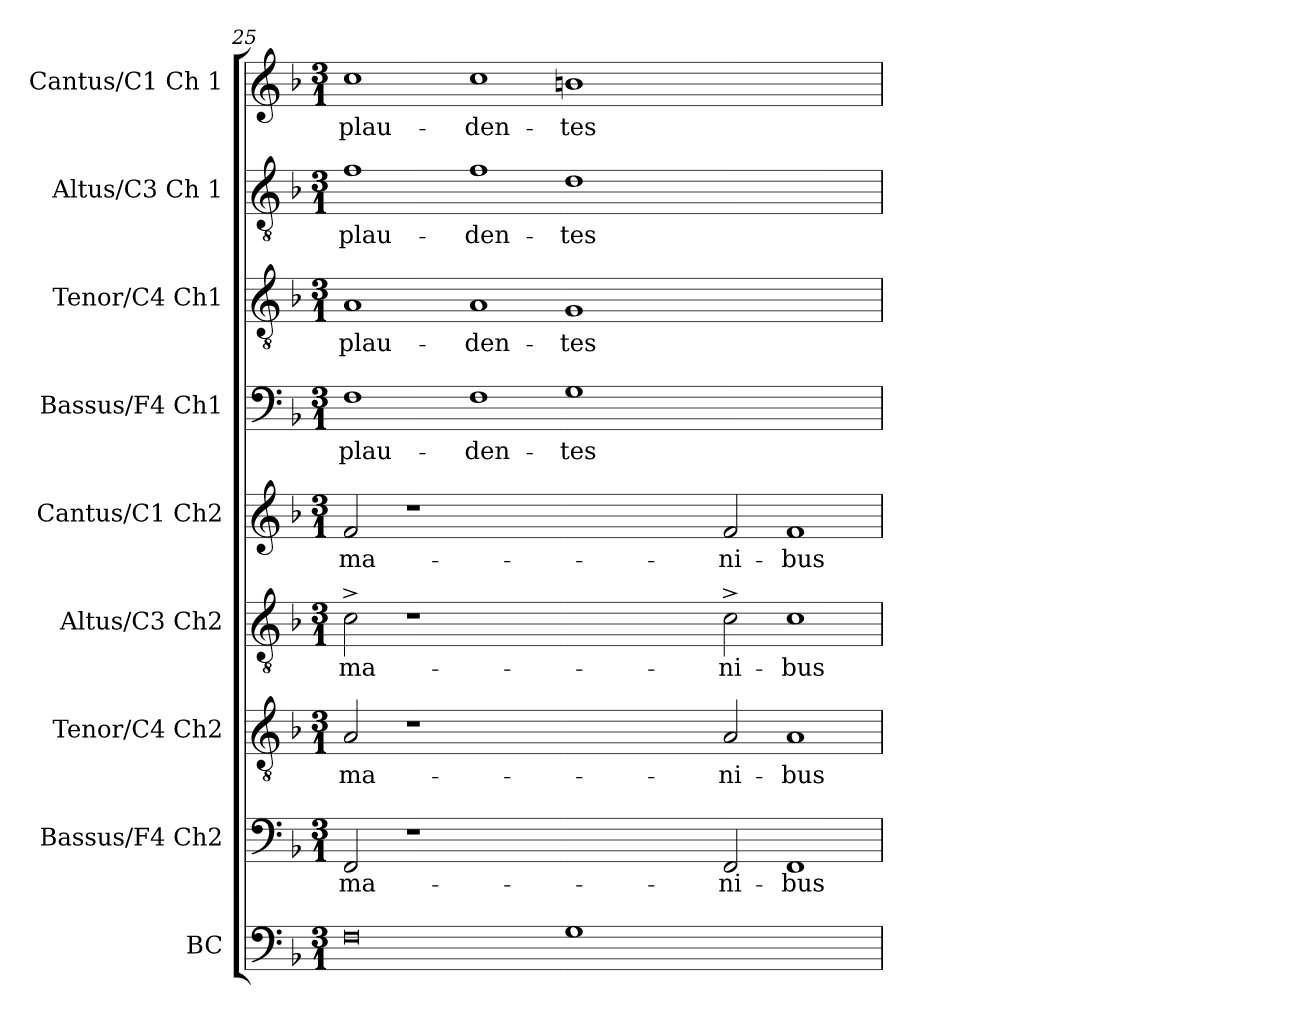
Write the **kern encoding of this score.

**kern	**kern	**text	**kern	**text	**kern	**text	**kern	**text	**kern	**text	**kern	**text	**kern	**text	**kern	**text
*part9	*part8	*part8	*part7	*part7	*part6	*part6	*part5	*part5	*part4	*part4	*part3	*part3	*part2	*part2	*part1	*part1
*staff9	*staff8	*staff8	*staff7	*staff7	*staff6	*staff6	*staff5	*staff5	*staff4	*staff4	*staff3	*staff3	*staff2	*staff2	*staff1	*staff1
*I"BC	*I"Bassus/F4  Ch2	*	*I"Tenor/C4  Ch2	*	*I"Altus/C3  Ch2	*	*I"Cantus/C1  Ch2	*	*I"Bassus/F4  Ch1	*	*I"Tenor/C4  Ch1	*	*I"Altus/C3  Ch 1	*	*I"Cantus/C1  Ch 1	*
*	*I'Ch	*	*I'Ch	*	*I'Ch	*	*I'Ch	*	*I'Ch	*	*I'Ch	*	*I'Ch	*	*I'Ch	*
!!LO:PB:g=z
*clefF4	*clefF4	*	*clefGv2	*	*clefGv2	*	*clefG2	*	*clefF4	*	*clefGv2	*	*clefGv2	*	*clefG2	*
*k[b-]	*k[b-]	*	*k[b-]	*	*k[b-]	*	*k[b-]	*	*k[b-]	*	*k[b-]	*	*k[b-]	*	*k[b-]	*
*F:	*F:	*	*F:	*	*F:	*	*F:	*	*F:	*	*F:	*	*F:	*	*F:	*
*M3/1	*M3/1	*	*M3/1	*	*M3/1	*	*M3/1	*	*M3/1	*	*M3/1	*	*M3/1	*	*M3/1	*
=25	=25	=25	=25	=25	=25	=25	=25	=25	=25	=25	=25	=25	=25	=25	=25	=25
!	!	!LO:LY:b:cj	!	!LO:LY:b:cj	!	!LO:LY:b:cj	!	!LO:LY:b:cj	!	!LO:LY:b:cj	!	!LO:LY:b:cj	!	!LO:LY:b:cj	!	!LO:LY:b:cj
0F	2FF/	ma-	2A/	ma-	2c^<\	ma-	2f/	ma-	1F	plau-	1A	plau-	1f	plau-	1cc	plau-
!	!LO:N:vis=1	!	!LO:N:vis=1	!	!LO:N:vis=1	!	!LO:N:vis=1	!	!	!	!	!	!	!	!	!
.	0.r	.	0.r	.	0.r	.	0.r	.	.	.	.	.	.	.	.	.
!	!	!	!	!	!	!	!	!	!	!LO:LY:b:cj	!	!LO:LY:b:cj	!	!LO:LY:b:cj	!	!LO:LY:b:cj
.	.	.	.	.	.	.	.	.	1F	-den-	1A	-den-	1f	-den-	1cc	-den-
!	!	!	!	!	!	!	!	!	!	!LO:LY:b:cj	!	!LO:LY:b:cj	!	!LO:LY:b:cj	!	!LO:LY:b:cj
1G	.	.	.	.	.	.	.	.	1G	-tes	1G	-tes	1d	-tes	1bn	-tes
0ryy	.	.	.	.	.	.	.	.	0ryy	.	0ryy	.	0ryy	.	0ryy	.
!	!	!LO:LY:b:cj	!	!LO:LY:b:cj	!	!LO:LY:b:cj	!	!LO:LY:b:cj	!	!	!	!	!	!	!	!
.	2FF/	-ni-	2A/	-ni-	2c^<\	-ni-	2f/	-ni-	.	.	.	.	.	.	.	.
!	!	!LO:LY:b:cj	!	!LO:LY:b:cj	!	!LO:LY:b:cj	!	!LO:LY:b:cj	!	!	!	!	!	!	!	!
.	1FF	-bus	1A	-bus	1c	-bus	1f	-bus	.	.	.	.	.	.	.	.
=	=	=	=	=	=	=	=	=	=	=	=	=	=	=	=	=
*-	*-	*-	*-	*-	*-	*-	*-	*-	*-	*-	*-	*-	*-	*-	*-	*-
